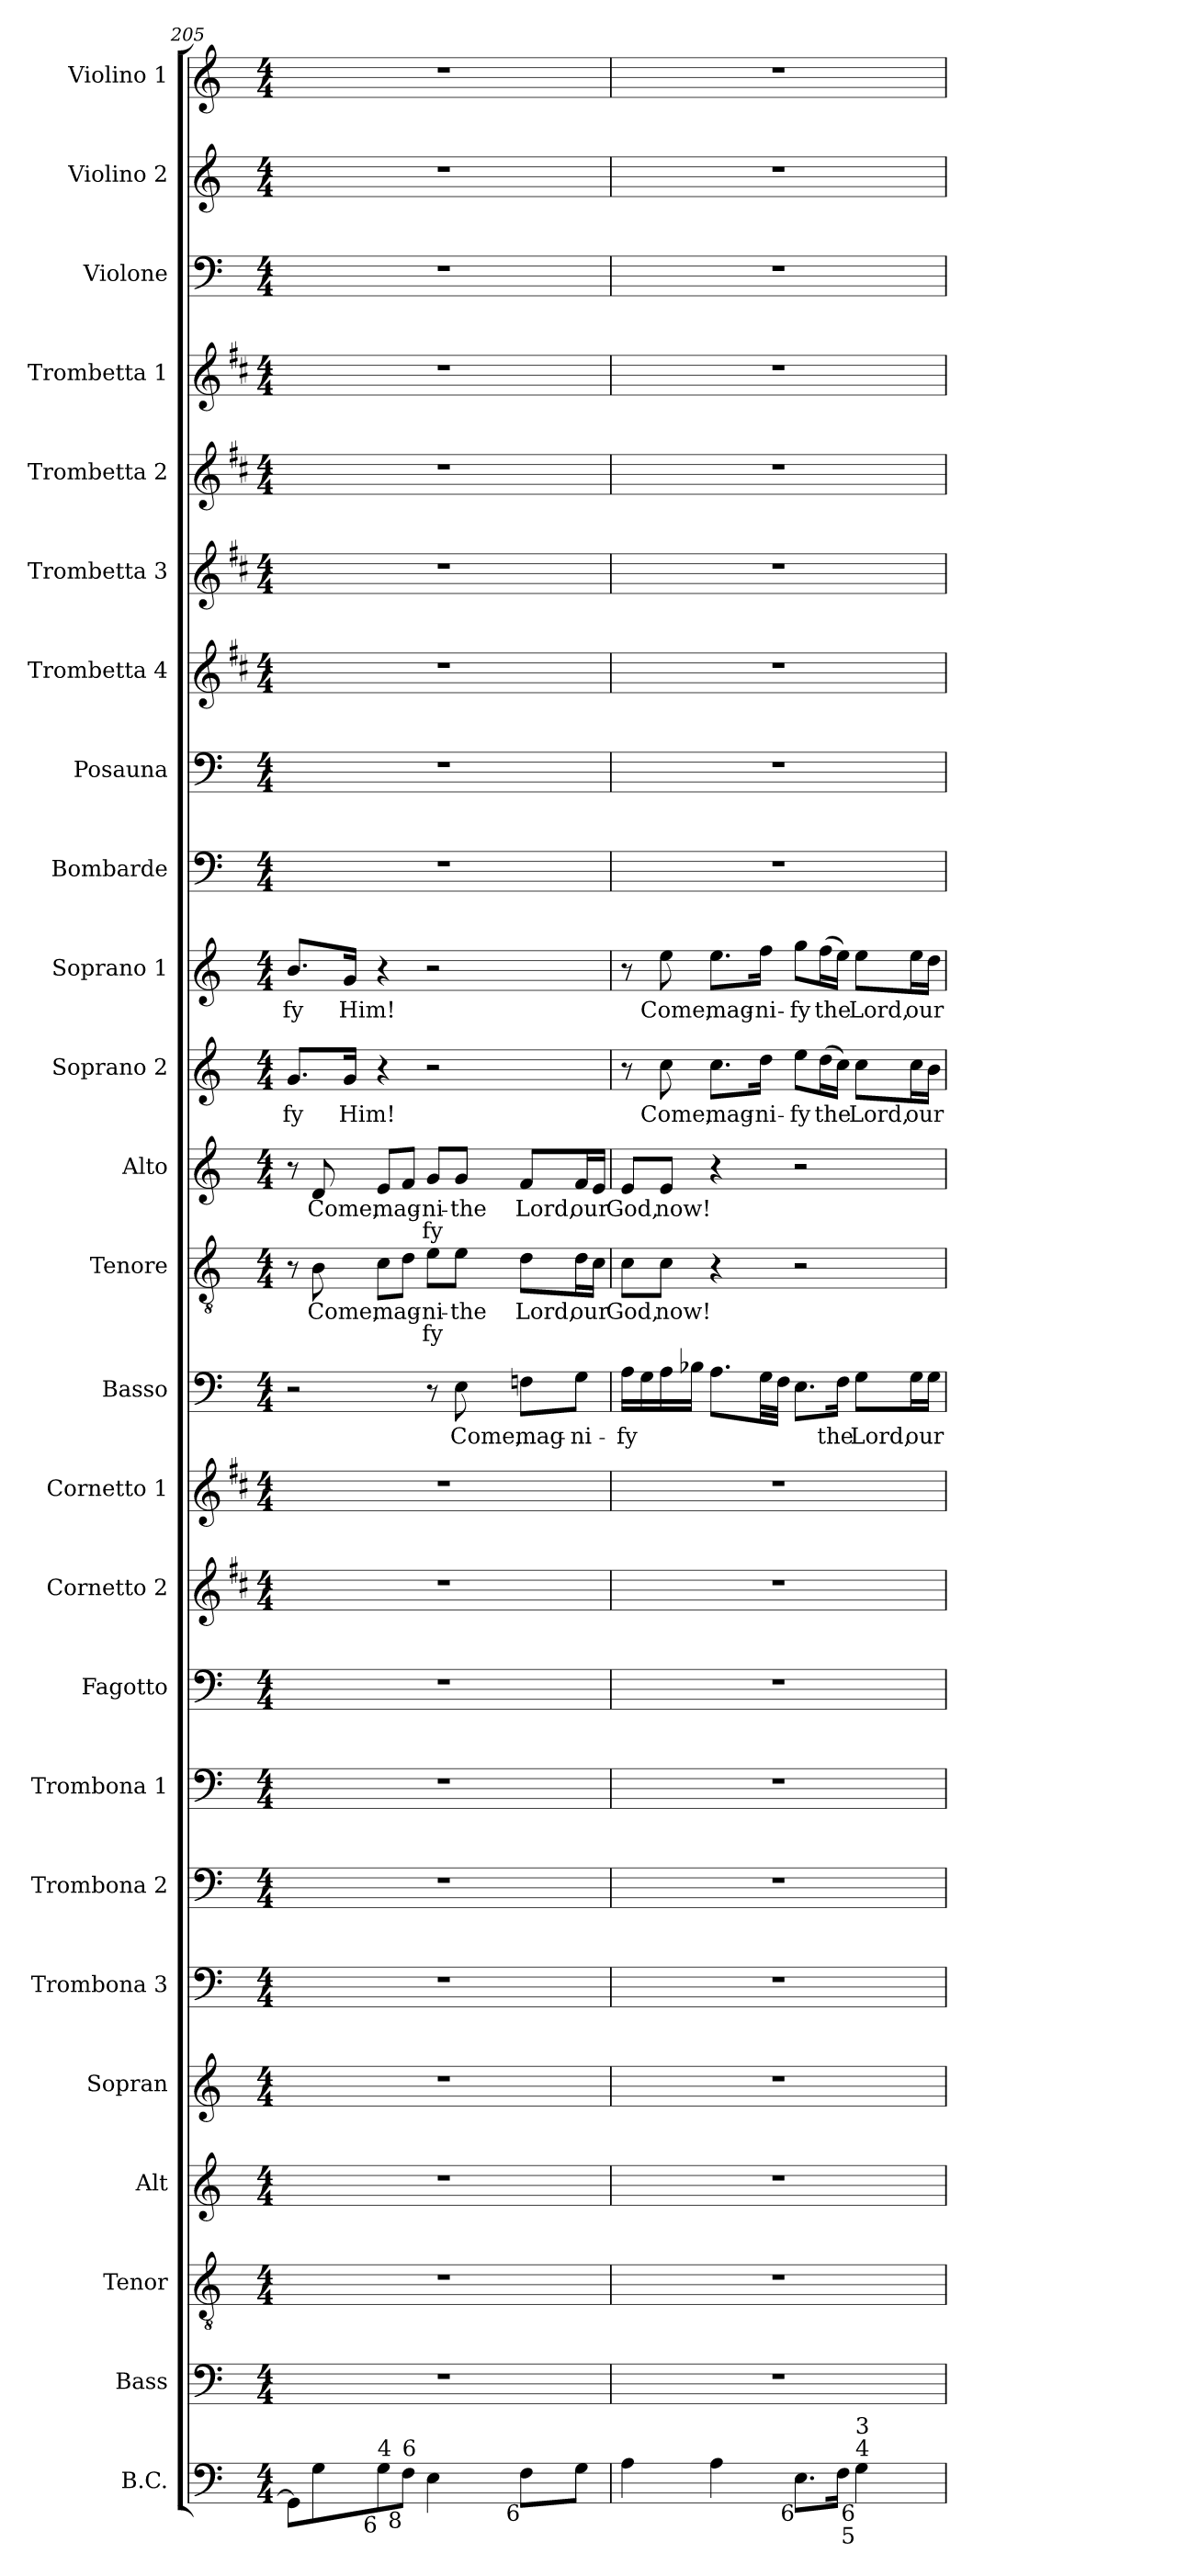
**kern	**kern	**kern	**kern	**kern	**kern	**kern	**kern	**kern	**kern	**kern	**kern	**text	**kern	**text	**text	**kern	**text	**text	**kern	**text	**kern	**text	**kern	**kern	**kern	**kern	**kern	**kern	**kern	**kern	**kern
*part25	*part24	*part23	*part22	*part21	*part20	*part19	*part18	*part17	*part16	*part15	*part14	*part14	*part13	*part13	*part13	*part12	*part12	*part12	*part11	*part11	*part10	*part10	*part9	*part8	*part7	*part6	*part5	*part4	*part3	*part2	*part1
*staff25	*staff24	*staff23	*staff22	*staff21	*staff20	*staff19	*staff18	*staff17	*staff16	*staff15	*staff14	*staff14	*staff13	*staff13	*staff13	*staff12	*staff12	*staff12	*staff11	*staff11	*staff10	*staff10	*staff9	*staff8	*staff7	*staff6	*staff5	*staff4	*staff3	*staff2	*staff1
*I"B.C.	*I"Bass	*I"Tenor	*I"Alt	*I"Sopran	*I"Trombona 3	*I"Trombona 2	*I"Trombona 1	*I"Fagotto	*I"Cornetto 2	*I"Cornetto 1	*I"Basso	*	*I"Tenore	*	*	*I"Alto	*	*	*I"Soprano 2	*	*I"Soprano 1	*	*I"Bombarde	*I"Posauna	*I"Trombetta 4	*I"Trombetta 3	*I"Trombetta 2	*I"Trombetta 1	*I"Violone	*I"Violino 2	*I"Violino 1
*I'B.C.	*I'B.	*I'T.	*I'A.	*I'S.	*I'Tbn. 2	*I'Tbn. 2	*I'Tbn. 1	*I'Fag.	*I'Cor. 2	*I'Cor. 1	*I'B.	*	*I'T.	*	*	*I'A.	*	*	*I'S.	*	*I'S.	*	*	*	*	*	*	*	*	*I'Vl. 2	*I'Vl. 1
*clefF4	*clefF4	*clefGv2	*clefG2	*clefG2	*clefF4	*clefF4	*clefF4	*clefF4	*clefG2	*clefG2	*clefF4	*	*clefGv2	*	*	*clefG2	*	*	*clefG2	*	*clefG2	*	*clefF4	*clefF4	*clefG2	*clefG2	*clefG2	*clefG2	*clefF4	*clefG2	*clefG2
*	*	*ITrd7c12	*	*	*	*	*	*	*ITrd1c2	*ITrd1c2	*	*	*ITrd7c12	*	*	*	*	*	*	*	*	*	*	*	*ITrd1c2	*ITrd1c2	*ITrd1c2	*ITrd1c2	*	*	*
*k[]	*k[]	*k[]	*k[]	*k[]	*k[]	*k[]	*k[]	*k[]	*k[]	*k[]	*k[]	*	*k[]	*	*	*k[]	*	*	*k[]	*	*k[]	*	*k[]	*k[]	*k[]	*k[]	*k[]	*k[]	*k[]	*k[]	*k[]
*C:	*C:	*C:	*C:	*C:	*C:	*C:	*C:	*C:	*C:	*C:	*C:	*	*C:	*	*	*C:	*	*	*C:	*	*C:	*	*C:	*C:	*C:	*C:	*C:	*C:	*C:	*C:	*C:
*M4/4	*M4/4	*M4/4	*M4/4	*M4/4	*M4/4	*M4/4	*M4/4	*M4/4	*M4/4	*M4/4	*M4/4	*	*M4/4	*	*	*M4/4	*	*	*M4/4	*	*M4/4	*	*M4/4	*M4/4	*M4/4	*M4/4	*M4/4	*M4/4	*M4/4	*M4/4	*M4/4
=205	=205	=205	=205	=205	=205	=205	=205	=205	=205	=205	=205	=205	=205	=205	=205	=205	=205	=205	=205	=205	=205	=205	=205	=205	=205	=205	=205	=205	=205	=205	=205
!	!	!	!	!	!	!	!	!	!	!	!	!	!	!	!	!	!	!	!	!LO:LY:b:color=#000000	!	!	!	!	!	!	!	!	!	!	!
!	!	!	!	!	!	!	!	!	!	!	!	!	!	!	!	!	!	!	!	!	!	!LO:LY:b:color=#000000	!	!	!	!	!	!	!	!	!
8GGi\L]	1r	1r	1r	1r	1r	1r	1r	1r	1r	1r	2r	.	8r	.	.	8r	.	.	8.gi/L	-fy	8.bi/L	-fy	1r	1r	1r	1r	1r	1r	1r	1r	1r
!	!	!	!	!	!	!	!	!	!	!	!	!	!	!LO:LY:b:color=#000000	!	!	!	!	!	!	!	!	!	!	!	!	!	!	!	!	!
!	!	!	!	!	!	!	!	!	!	!	!	!	!	!	!	!	!LO:LY:b:color=#000000	!	!	!	!	!	!	!	!	!	!	!	!	!	!
8Gi\	.	.	.	.	.	.	.	.	.	.	.	.	8BBi\	Come,	.	8di/	Come,	.	.	.	.	.	.	.	.	.	.	.	.	.	.
!	!	!	!	!	!	!	!	!	!	!	!	!	!	!	!	!	!	!	!	!LO:LY:b:color=#000000	!	!	!	!	!	!	!	!	!	!	!
!	!	!	!	!	!	!	!	!	!	!	!	!	!	!	!	!	!	!	!	!	!	!LO:LY:b:color=#000000	!	!	!	!	!	!	!	!	!
.	.	.	.	.	.	.	.	.	.	.	.	.	.	.	.	.	.	.	16gi/Jk	Him!	16gi/Jk	Him!	.	.	.	.	.	.	.	.	.
!	!	!	!	!	!	!	!	!	!	!	!	!	!	!LO:LY:b:color=#000000	!	!	!	!	!	!	!	!	!	!	!	!	!	!	!	!	!
!LO:TX:b:rj:t=6	!	!	!	!	!	!	!	!	!	!	!	!	!	!	!	!	!	!	!	!	!	!	!	!	!	!	!	!	!	!	!
!LO:TX:t=4	!	!	!	!	!	!	!	!	!	!	!	!	!	!	!	!	!	!	!	!	!	!	!	!	!	!	!	!	!	!	!
!	!	!	!	!	!	!	!	!	!	!	!	!	!	!	!	!	!LO:LY:b:color=#000000	!	!	!	!	!	!	!	!	!	!	!	!	!	!
8Gi\	.	.	.	.	.	.	.	.	.	.	.	.	8Ci\L	mag-	.	8ei/L	mag-	.	4r	.	4r	.	.	.	.	.	.	.	.	.	.
!LO:TX:b:rj:t=8	!	!	!	!	!	!	!	!	!	!	!	!	!	!	!	!	!	!	!	!	!	!	!	!	!	!	!	!	!	!	!
!LO:TX:t=6	!	!	!	!	!	!	!	!	!	!	!	!	!	!	!	!	!	!	!	!	!	!	!	!	!	!	!	!	!	!	!
8Fi\J	.	.	.	.	.	.	.	.	.	.	.	.	8Di\J	.	.	8fi/J	.	.	.	.	.	.	.	.	.	.	.	.	.	.	.
!	!	!	!	!	!	!	!	!	!	!	!	!	!	!LO:LY:b:color=#000000	!LO:LY:b:color=#000000	!	!	!	!	!	!	!	!	!	!	!	!	!	!	!	!
!	!	!	!	!	!	!	!	!	!	!	!	!	!	!	!	!	!LO:LY:b:color=#000000	!LO:LY:b:color=#000000	!	!	!	!	!	!	!	!	!	!	!	!	!
4Ei\	.	.	.	.	.	.	.	.	.	.	8r	.	8Ei\L	-ni-	-fy	8gi/L	-ni-	-fy	2r	.	2r	.	.	.	.	.	.	.	.	.	.
!	!	!	!	!	!	!	!	!	!	!	!	!LO:LY:b:color=#000000	!	!	!	!	!	!	!	!	!	!	!	!	!	!	!	!	!	!	!
!	!	!	!	!	!	!	!	!	!	!	!	!	!	!LO:LY:b:color=#000000	!	!	!	!	!	!	!	!	!	!	!	!	!	!	!	!	!
!	!	!	!	!	!	!	!	!	!	!	!	!	!	!	!	!	!LO:LY:b:color=#000000	!	!	!	!	!	!	!	!	!	!	!	!	!	!
.	.	.	.	.	.	.	.	.	.	.	8Ei\	Come,	8Ei\J	the	.	8gi/J	the	.	.	.	.	.	.	.	.	.	.	.	.	.	.
!	!	!	!	!	!	!	!	!	!	!	!	!LO:LY:b:color=#000000	!	!	!	!	!	!	!	!	!	!	!	!	!	!	!	!	!	!	!
!	!	!	!	!	!	!	!	!	!	!	!	!	!	!LO:LY:b:color=#000000	!	!	!	!	!	!	!	!	!	!	!	!	!	!	!	!	!
!LO:TX:b:rj:t=6	!	!	!	!	!	!	!	!	!	!	!	!	!	!	!	!	!	!	!	!	!	!	!	!	!	!	!	!	!	!	!
!	!	!	!	!	!	!	!	!	!	!	!	!	!	!	!	!	!LO:LY:b:color=#000000	!	!	!	!	!	!	!	!	!	!	!	!	!	!
8Fi\L	.	.	.	.	.	.	.	.	.	.	8Fni\L	mag-	8Di\L	Lord,	.	8fi/L	Lord,	.	.	.	.	.	.	.	.	.	.	.	.	.	.
!	!	!	!	!	!	!	!	!	!	!	!	!LO:LY:b:color=#000000	!	!	!	!	!	!	!	!	!	!	!	!	!	!	!	!	!	!	!
!	!	!	!	!	!	!	!	!	!	!	!	!	!	!LO:LY:b:color=#000000	!	!	!	!	!	!	!	!	!	!	!	!	!	!	!	!	!
!	!	!	!	!	!	!	!	!	!	!	!	!	!	!	!	!	!LO:LY:b:color=#000000	!	!	!	!	!	!	!	!	!	!	!	!	!	!
8Gi\J	.	.	.	.	.	.	.	.	.	.	8Gi\J	-ni-	16Di\L	our	.	16fi/L	our	.	.	.	.	.	.	.	.	.	.	.	.	.	.
.	.	.	.	.	.	.	.	.	.	.	.	.	16Ci\JJ	.	.	16ei/JJ	.	.	.	.	.	.	.	.	.	.	.	.	.	.	.
=206	=206	=206	=206	=206	=206	=206	=206	=206	=206	=206	=206	=206	=206	=206	=206	=206	=206	=206	=206	=206	=206	=206	=206	=206	=206	=206	=206	=206	=206	=206	=206
!	!	!	!	!	!	!	!	!	!	!	!	!LO:LY:b:color=#000000	!	!	!	!	!	!	!	!	!	!	!	!	!	!	!	!	!	!	!
!	!	!	!	!	!	!	!	!	!	!	!	!	!	!LO:LY:b:color=#000000	!	!	!	!	!	!	!	!	!	!	!	!	!	!	!	!	!
!	!	!	!	!	!	!	!	!	!	!	!	!	!	!	!	!	!LO:LY:b:color=#000000	!	!	!	!	!	!	!	!	!	!	!	!	!	!
4Ai\	1r	1r	1r	1r	1r	1r	1r	1r	1r	1r	16Ai\LL	-fy	8Ci\L	God,	.	8ei/L	God,	.	8r	.	8r	.	1r	1r	1r	1r	1r	1r	1r	1r	1r
.	.	.	.	.	.	.	.	.	.	.	16Gi\	.	.	.	.	.	.	.	.	.	.	.	.	.	.	.	.	.	.	.	.
!	!	!	!	!	!	!	!	!	!	!	!	!	!	!LO:LY:b:color=#000000	!	!	!	!	!	!	!	!	!	!	!	!	!	!	!	!	!
!	!	!	!	!	!	!	!	!	!	!	!	!	!	!	!	!	!LO:LY:b:color=#000000	!	!	!	!	!	!	!	!	!	!	!	!	!	!
!	!	!	!	!	!	!	!	!	!	!	!	!	!	!	!	!	!	!	!	!LO:LY:b:color=#000000	!	!	!	!	!	!	!	!	!	!	!
!	!	!	!	!	!	!	!	!	!	!	!	!	!	!	!	!	!	!	!	!	!	!LO:LY:b:color=#000000	!	!	!	!	!	!	!	!	!
.	.	.	.	.	.	.	.	.	.	.	16Ai\	.	8Ci\J	now!	.	8ei/J	now!	.	8cci\	Come,	8eei\	Come,	.	.	.	.	.	.	.	.	.
.	.	.	.	.	.	.	.	.	.	.	16B-Xi\JJ	.	.	.	.	.	.	.	.	.	.	.	.	.	.	.	.	.	.	.	.
!	!	!	!	!	!	!	!	!	!	!	!	!	!	!	!	!	!	!	!	!LO:LY:b:color=#000000	!	!	!	!	!	!	!	!	!	!	!
!	!	!	!	!	!	!	!	!	!	!	!	!	!	!	!	!	!	!	!	!	!	!LO:LY:b:color=#000000	!	!	!	!	!	!	!	!	!
4Ai\	.	.	.	.	.	.	.	.	.	.	8.Ai\L	.	4r	.	.	4r	.	.	8.cci\L	mag-	8.eei\L	mag-	.	.	.	.	.	.	.	.	.
!	!	!	!	!	!	!	!	!	!	!	!	!	!	!	!	!	!	!	!	!LO:LY:b:color=#000000	!	!	!	!	!	!	!	!	!	!	!
!	!	!	!	!	!	!	!	!	!	!	!	!	!	!	!	!	!	!	!	!	!	!LO:LY:b:color=#000000	!	!	!	!	!	!	!	!	!
.	.	.	.	.	.	.	.	.	.	.	32Gi\LL	.	.	.	.	.	.	.	16ddi\Jk	-ni-	16ffi\Jk	-ni-	.	.	.	.	.	.	.	.	.
.	.	.	.	.	.	.	.	.	.	.	32Fi\JJJ	.	.	.	.	.	.	.	.	.	.	.	.	.	.	.	.	.	.	.	.
!	!	!	!	!	!	!	!	!	!	!	!	!	!	!	!	!	!	!	!	!LO:LY:b:color=#000000	!	!	!	!	!	!	!	!	!	!	!
!LO:TX:b:rj:t=6	!	!	!	!	!	!	!	!	!	!	!	!	!	!	!	!	!	!	!	!	!	!	!	!	!	!	!	!	!	!	!
!	!	!	!	!	!	!	!	!	!	!	!	!	!	!	!	!	!	!	!	!	!	!LO:LY:b:color=#000000	!	!	!	!	!	!	!	!	!
8.Ei\L	.	.	.	.	.	.	.	.	.	.	8.Ei\L	.	2r	.	.	2r	.	.	8eei\L	-fy	8ggi\L	-fy	.	.	.	.	.	.	.	.	.
!	!	!	!	!	!	!	!	!	!	!	!	!	!	!	!	!	!	!	!	!LO:LY:b:color=#000000	!	!	!	!	!	!	!	!	!	!	!
!	!	!	!	!	!	!	!	!	!	!	!	!	!	!	!	!	!	!	!	!	!	!LO:LY:b:color=#000000	!	!	!	!	!	!	!	!	!
.	.	.	.	.	.	.	.	.	.	.	.	.	.	.	.	.	.	.	(16ddi\L	the	(16ffi\L	the	.	.	.	.	.	.	.	.	.
!	!	!	!	!	!	!	!	!	!	!	!	!LO:LY:b:color=#000000	!	!	!	!	!	!	!	!	!	!	!	!	!	!	!	!	!	!	!
16Fi\Jk	.	.	.	.	.	.	.	.	.	.	16Fi\Jk	the	.	.	.	.	.	.	16cci\JJ)	.	16eei\JJ)	.	.	.	.	.	.	.	.	.	.
!	!	!	!	!	!	!	!	!	!	!	!	!LO:LY:b:color=#000000	!	!	!	!	!	!	!	!	!	!	!	!	!	!	!	!	!	!	!
!	!	!	!	!	!	!	!	!	!	!	!	!	!	!	!	!	!	!	!	!LO:LY:b:color=#000000	!	!	!	!	!	!	!	!	!	!	!
!LO:TX:b:rj:t=6	!	!	!	!	!	!	!	!	!	!	!	!	!	!	!	!	!	!	!	!	!	!	!	!	!	!	!	!	!	!	!
!LO:TX:t=4	!	!	!	!	!	!	!	!	!	!	!	!	!	!	!	!	!	!	!	!	!	!	!	!	!	!	!	!	!	!	!
!LO:TX:b:rj:t=5	!	!	!	!	!	!	!	!	!	!	!	!	!	!	!	!	!	!	!	!	!	!	!	!	!	!	!	!	!	!	!
!LO:TX:t=3	!	!	!	!	!	!	!	!	!	!	!	!	!	!	!	!	!	!	!	!	!	!	!	!	!	!	!	!	!	!	!
!	!	!	!	!	!	!	!	!	!	!	!	!	!	!	!	!	!	!	!	!	!	!LO:LY:b:color=#000000	!	!	!	!	!	!	!	!	!
4Gi\	.	.	.	.	.	.	.	.	.	.	8Gi\L	Lord,	.	.	.	.	.	.	8cci\L	Lord,	8eei\L	Lord,	.	.	.	.	.	.	.	.	.
!	!	!	!	!	!	!	!	!	!	!	!	!LO:LY:b:color=#000000	!	!	!	!	!	!	!	!	!	!	!	!	!	!	!	!	!	!	!
!	!	!	!	!	!	!	!	!	!	!	!	!	!	!	!	!	!	!	!	!LO:LY:b:color=#000000	!	!	!	!	!	!	!	!	!	!	!
!	!	!	!	!	!	!	!	!	!	!	!	!	!	!	!	!	!	!	!	!	!	!LO:LY:b:color=#000000	!	!	!	!	!	!	!	!	!
.	.	.	.	.	.	.	.	.	.	.	16Gi\L	our	.	.	.	.	.	.	16cci\L	our	16eei\L	our	.	.	.	.	.	.	.	.	.
.	.	.	.	.	.	.	.	.	.	.	16Gi\JJ	.	.	.	.	.	.	.	16bi\JJ	.	16ddi\JJ	.	.	.	.	.	.	.	.	.	.
=	=	=	=	=	=	=	=	=	=	=	=	=	=	=	=	=	=	=	=	=	=	=	=	=	=	=	=	=	=	=	=
*-	*-	*-	*-	*-	*-	*-	*-	*-	*-	*-	*-	*-	*-	*-	*-	*-	*-	*-	*-	*-	*-	*-	*-	*-	*-	*-	*-	*-	*-	*-	*-
